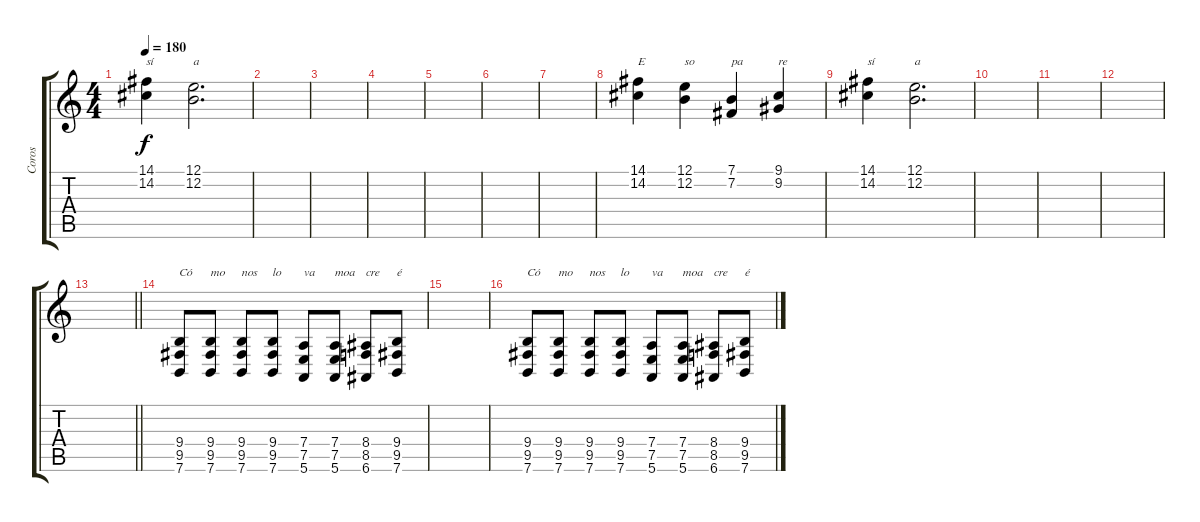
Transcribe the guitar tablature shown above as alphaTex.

\track ("Coros" "Coros") {instrument lead1square}
\staff {score tabs}
\tuning (E4 B3 G3 D3 A2 E2) {hide}
\ts (4 4)
\tempo 180
\clef g2
\ks c
(14.1 14.2).4{txt "sí" dy f} (12.1 12.2).2{d txt "a"} |
|
|
|
|
|
|
(14.1 14.2).4{txt "E"} (12.1 12.2).4{txt "so"} (7.1 7.2).4{txt "pa"} (9.1 9.2).4{txt "re"} |
(14.1 14.2).4{txt "sí"} (12.1 12.2).2{d txt "a"} |
|
|
|
\barLineRight lightlight
|
(9.4 9.5 7.6).8{txt "Có"} (9.4 9.5 7.6).8{txt "mo"} (9.4 9.5 7.6).8{txt "nos"} (9.4 9.5 7.6).8{txt "lo"} (7.4 7.5 5.6).8{txt "va"} (7.4 7.5 5.6).8{txt "moa"} (8.4 8.5 6.6).8{txt "cre"} (9.4 9.5 7.6).8{txt "é"} |
|
(9.4 9.5 7.6).8{txt "Có"} (9.4 9.5 7.6).8{txt "mo"} (9.4 9.5 7.6).8{txt "nos"} (9.4 9.5 7.6).8{txt "lo"} (7.4 7.5 5.6).8{txt "va"} (7.4 7.5 5.6).8{txt "moa"} (8.4 8.5 6.6).8{txt "cre"} (9.4 9.5 7.6).8{txt "é"}
